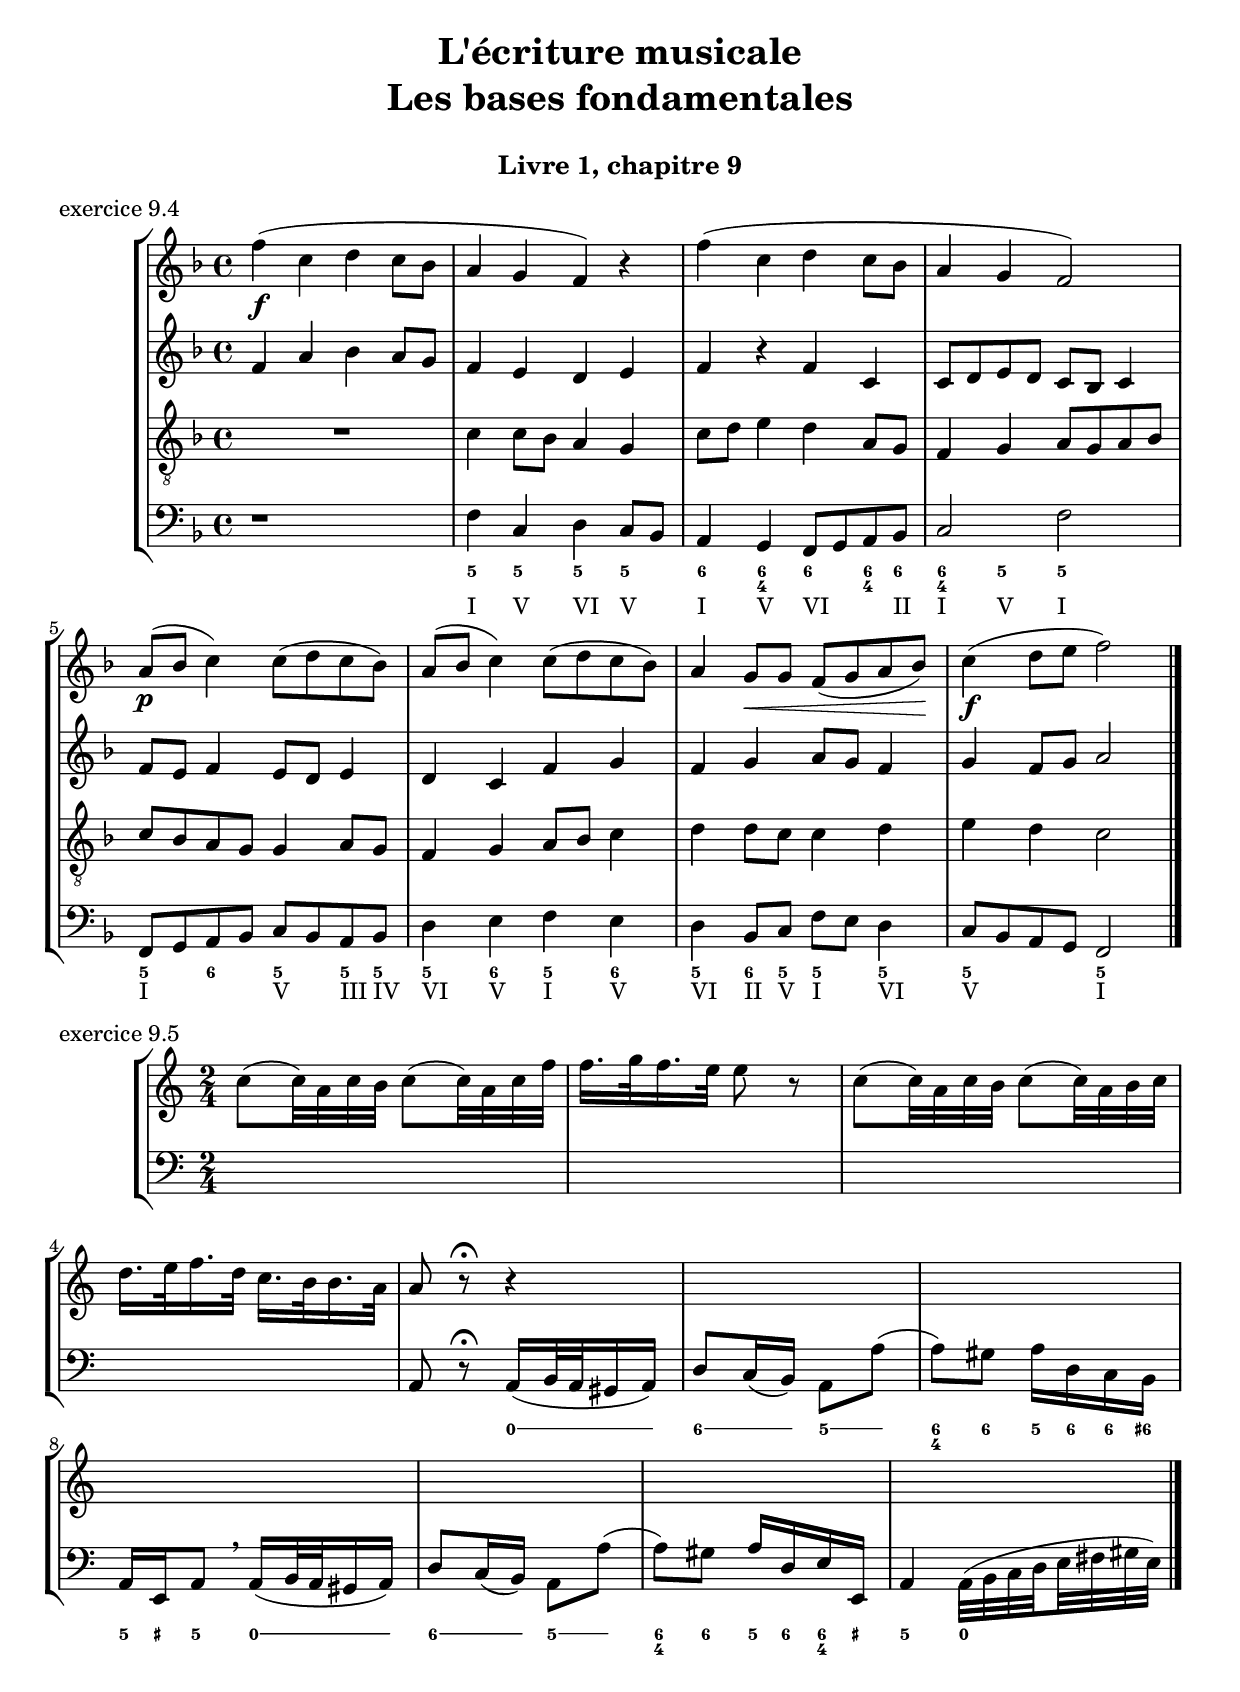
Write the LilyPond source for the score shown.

\version "2.18.2"
\language "english"

\header {
  title = \markup
     \center-column {
       \combine \null \vspace #1
       "L'écriture musicale"
       "Les bases fondamentales"
       " "
      }
  subtitle = "Livre 1, chapitre 9"
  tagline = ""
}
\paper {
  #(include-special-characters)
  print-all-headers = ##t
  max-systems-per-page = 10
  %min-systems-per-page = 4
  %systems-per-page=6
}
%{
global = { \time 4/4 \key g \major }
motif = {
  g4 b d4. c8 b a g d' fs,4
}
\score {
  \header {
    title = ##f
    subtitle = ##f
    piece = "exercice 9.1"
  }
  \new PianoStaff <<
    \new Staff <<
      \clef treble
      \global
      \new Voice = "soprane" {  \voiceOne
        \relative c'' {
          r1 r1 r2 \motif g4 b8 c d e d4
          \bar "|."
        }
      }
      \new Voice = "alto" { \voiceTwo
        \relative c'' {
          r2 \motif e4 d2 a'4 g8 fs d2 d2 g4 fs d
        }
      }
    >>
    \new Staff <<
      \clef bass
      \global
      \new Voice = "tenor" { \voiceOne
        \relative f {
          r1 r2 \motif g8 a g2 a4 b d b8 a a4
        }
      }
      \new Voice = "bass" { \voiceTwo
        \relative f, {
          r1 r1 r1 r2 \motif
        }
      }
    >>
  >>
}
global = { \time 3/4 \key c \major }
\score {
  \header {
    title = ##f
    subtitle = ##f
    piece = "exercice 9.2"
  }
  \new StaffGroup <<
    \new Staff <<
      \clef treble
      \global
      \relative c'' {
        r4 r4 r4 r2. c4 \tuplet 3/2 { e8 d e } g8. f16 e8. d16 d8. e16 d4
        r4 \tuplet 3/2 { e8 d e } \tuplet 3/2 { b8 c d } b4 c8. b16 a8. a16 \tuplet 3/2 { b8 c d } e4 \tuplet 3/2 { e8 f e } d8. d16 e4 d c2 r4
        \bar "|."
      }
    >>
    \new Staff <<
      \clef treble
      \global
      \relative c' {
        r4 r4 r4 c4 \tuplet 3/2 { e8 d e } g8. f16 e8. d16 \tuplet 3/2 { c8 d c } d4 \tuplet 3/2 { g8 a g } \tuplet 3/2 { a b a } b4
        \tuplet 3/2 { e,8 d e } \tuplet 3/2 { a,8b c } d8. d16 g8. f16 e4 f8. f16 g4 g8. a16 g4 a4 c8. c16 b8 a g2 r4
      }
    >>
    \new Staff <<
      \clef bass
      \global
      \relative f {
        c4 \tuplet 3/2 { e8 d e } g8. f16 e8. d16 c4 b c a b c \tuplet 3/2 { f8 e f } g4
        r2. \tuplet 3/2 { e8 d e } \tuplet 3/2 { a, b c } d8. d16 b4 c r4 f4 g g, c2 r4
      }
      \new FiguredBass{
        \figuremode {
          \bassFigureExtendersOn
          <0>4 <0> <0>8. <0>16 <6\!>4 <6>8. <6>16 <6\!>4 <5> <5\!> <6> <5> <6>8 <6> <5>4 \break
          r2. <5>8. <5>16 <5\!>8. <5>16 <5\!>4 <6> <5> r4 <6> <6\! 4\!> <5> <5\!>2 r4
        }
      }
      \new FiguredBass{
        \figuremode {
          <_>2. <_> <_> <_> <III>4 <VI>4 <II>4
        }
      }
    >>
  >>
}
global = { \time 4/4 \key c \major }
\score {
  \header {
    title = ##f
    subtitle = ##f
    piece = "exercice 9.3"
  }
  \new StaffGroup <<
    \new Staff <<
      \clef treble
      \global
      \relative c'' {
        c4 b c r4 e8 c a g g4 r4 g4 f g r4 c8 a b c c4 r4 \break
        c4 b c r4 e8 c a g g4 r4 g4 f g r4 c8 a b c c4 r4 \break
        c4 b c r4 e8 c a g g4 r4 g4 f g r4 c8 a b c c4 r4 \break
        \bar "|."
      }
    >>
    \new Staff <<
      \clef treble
      \global
      \relative c'' {
        g2. r4 e2 g4 r4 e4 d e a a g2 r4
        g2 e4 r4 c d2 r4 e f e r4 a d, e r4
        g2 g4 r4 a8 e f e16 d c4 e e2 d2 f4 d e r4
      }
    >>
    \new Staff <<
      \clef "treble_8"
      \global
      \relative c' {
        e4 d c r4 g c d r4 c a c r4 f d e r4
        e4 d c r4 a d b r4 b d c r4 e g g r4
        e2 e2~ e4 d c c b r4 b2 a4 g g r4
      }
    >>
    \new Staff <<
      \clef bass
      \global
      \relative f {
        c4 g' e r4 c a b r4 c d c r4 f g c, r4
        c4 g a r4 a8 g f4 g4 r4 e'4 d c b a g c r4
        r2 c4 b c4 r4 e8 c a g g4 r4 g' f8 g8 f4 g c, r4
      }
      \new FiguredBass{
        \figuremode {
          <5>4 <5> <6> <_> <5> <5> <6> <_> <5> <5> <5> <_> <5> <5> <5> <_>
          <5>4 <6> <5> <_> <5> <6> <5> <_> <5> <6> <5> <_> <5> <5> <5> <_>
          <_>4 <_> <5> <0> <6> <_> <6> <5> <6> <_> <5> <_> <5> <5> <5> <_>
        }
      }
      \new FiguredBass{
        \figuremode {
          <I>4 <V> <I> <_> <I> <VI> <V> <_> <I> <II> <I> <_><IV> <V> <I> <_>
          <I>4 <V> <VI> <_> <VI> <II> <V> <_> <III> <VII> <I> <_> <VI> <V> <I> <_>
          <_>2 <I>4 <_> <VI> <_> <I> <VI> <III> <_> <V> <_> <IV> <V> <I> <_>
        }
      }
    >>
  >>
}
%}
global = { \time 4/4 \key f \major }
\score {
  \header {
    title = ##f
    subtitle = ##f
    piece = "exercice 9.4"
  }
  \new StaffGroup <<
    \new Staff <<
      \clef treble
      \global
      \relative c'' {
        f4\f (c d c8 bf a4 g f) r4 f'4 (c d c8 bf a4 g f2) \break
        a8\p (bf c4) c8 (d c bf) a (bf c4) c8 (d c bf) a4 g8\< g f (g a bf)\! c4\f (d8 e f2)
        \bar "|."
      }
    >>
    \new Staff <<
      \clef treble
      \global
      \relative c' {
        f4 a bf a8 g f4 e d e f4 r4 f4 c c8 d e d c bf c4
        f8 e f4 e8 d e4 d c f g f4 g a8 g f4 g4 f8 g a2
      }
    >>
    \new Staff <<
      \clef "treble_8"
      \global
      \relative c' {
        R1 c4 c8 bf a4 g c8 d e4 d a8 g f4 g a8 g a bf
        c bf a g g4 a8 g f4 g a8 bf c4 d d8 c c4 d4 e d c2
      }
    >>
    \new Staff <<
      \clef bass
      \global
      \relative f {
        r1 f4 c d c8 bf a4 g f8 g a bf c2 f2
        f,8 g a bf c bf a bf d4 e f e d4 bf8 c f8 e d4 c8 bf a g f2
      }
      \new FiguredBass{
        \figuremode {
          s1 <5>4 <5> <5> <5> <6> <6 4> <6> <6 4>8 <6> <6 4>4 <5> <5>2
          <5>4 <6> <5>4 <5>8 <5>8 <5>4 <6> <5> <6> <5> <6>8 <5> <5>4 <5> <5>2 <5>
        }
      }
      \new FiguredBass{
        \figuremode {
          s1 <I>4 <V> <VI> <V> <I> <V> <VI> <_>8 <II> <I>4 <V> <I>2
          <I>2 <V>4 <III>8 <IV> <VI>4 <V> <I> <V>4 <VI>4 <II>8 <V> <I>4 <VI> <V>2 <I>
        }
      }
    >>
  >>
  \layout {}
  \midi {}
}
global = { \time 2/4 \key c \major }
\score {
  \new StaffGroup <<
    \new Staff <<
      \clef treble
      \global
      \relative c'' {
        c8 (c32) a c b c8 (c32) a c f f16. g32 f16. e32 e8 r8 c8 (c32) a c b c8 (c32) a b c \break
        d16. e32 f16. d32 c16. b32 b16. a32 a8 r8\fermata r4 s2*2
        s2*4
        \bar "|."
      }
    >>
    \new Staff <<
      \clef bass
      \global
      \relative f, {
        s2*4 a8 r8\fermata a16 (b32 a gs16 a) d8 c16 (b) a8 a' (a8) gs a16 d, c b
        a e a8 \breathe a16 (b32 a gs16 a) d8 c16 (b) a8 a' (a8) gs a16 d,e e, a4 a32( b c \set stemRightBeamCount = #1 d \set stemLeftBeamCount = #1 e fs gs e)
      }
      \new FiguredBass{
        \figuremode {

          <_>2 <_>2 <_>2
          <_>2 <_>4 \bassFigureExtendersOn <0>8. <0>16 <6>8. <6>16 <5>8 <5> <6 4>8 <6\!>8 <5>16 <6> <6\!> <6+\!>
          <5> <_+> <5>8 <0>8. <0>16 <6>8. <6>16 <5>8 <5>8 <6 4> <6\!> <5>16 <6> <6\! 4> <_+\!> <5>4 <0>
        }
      }
      \new FiguredBass{
        \figuremode {

        }
      }
    >>
  >>
  \header {
    title = ##f
    subtitle = ##f
    piece = "exercice 9.5"
  }
  \layout {}
  \midi {}
}
%{
global = { \time 6/8 \key a \major }
\score {
  \header {
    title = ##f
    subtitle = ##f
    piece = "exercice 9.6"
  }
  \new StaffGroup <<
    \new Staff <<
      \clef treble
      \global
      \relative c'' {
        a8\mf\<( b cs d cs b a\!\> gs a gs4 b8\! a2.~ a4.) e8( e' d cs\< b cs\! fs4\f) b,8 b( cs b a fs fs') \break
        e( gs cs,) cs( fs cs) b\>( fs' b,) b( cs b\!) a4. gs4\startTrillSpan( fs16 gs\stopTrillSpan) a8\mf( b cs d cs b a gs a\> gs4 a8\! a2.\p)
        \bar "|."
      }
    >>
    \new Staff <<
      \clef treble
      \global
      \relative c'' {
        s2.*6
        s2.*6
      }
    >>
    \new Staff <<
      \clef "treble_8"
      \global
      \relative c'' {
        s2.*6
        s2.*6
      }
    >>
    \new Staff <<
      \clef bass
      \global
      \relative f {
        s2.*6
        s2.*6
      }
      \new FiguredBass{
        \figuremode {

        }
      }
      \new FiguredBass{
        \figuremode {

        }
      }
    >>
  >>
}
global = { \time 2/2 \key a \minor}
\score {
  \header {
    title = ##f
    subtitle = ##f
    piece = "exercice 9.7"
  }
  \new PianoStaff <<
    \new Staff <<
      \set Staff.explicitKeySignatureVisibility = #end-of-line-invisible
      \set Staff.explicitClefVisibility = #end-of-line-invisible
      \override Staff.TimeSignature.break-visibility = #end-of-line-invisible
      \clef treble
      \global
      \new Voice = "soprane" {
        \relative c'' {
          \mark "La mineur"
          a1 f' d c e b d a b a \break
          r2 s2 s1*9
          \bar "|."
        }
      }
    >>
    \new Staff <<
      \set Staff.explicitKeySignatureVisibility = #end-of-line-invisible
      \set Staff.explicitClefVisibility = #end-of-line-invisible
      \override Staff.TimeSignature.break-visibility = #end-of-line-invisible
      \clef bass
      \global
      \new Voice = "bass" {
        \relative f, {
          r2 s2 s1*9
          a1 f' d c e b d a b a
        }
      }
    >>
  >>
}
\layout {
  \context {
    \Score
    \override RehearsalMark.self-alignment-X =
      #(lambda (grob)
         (let* ((break-dir (ly:item-break-dir grob)))
           (case break-dir
             ((-1) RIGHT)  ;; end-of-line   -> right aligned
             ((1) LEFT)    ;; begin-of-line -> left-aligned
             (else CENTER) ;; otherwise     -> center-aligned
             )))
    \omit BarNumber
  }
ragged-last = ##f
}
%}